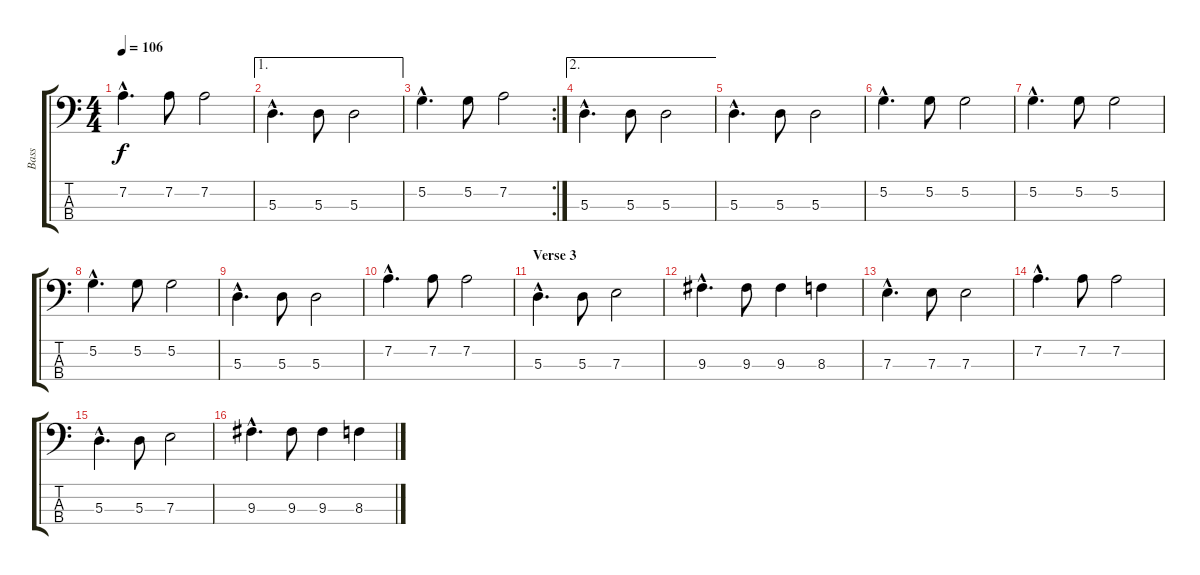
\track ("Bass" "Bass") {instrument acousticbass}
\staff {score tabs}
\tuning (G2 D2 A1 E1) {hide}
\ts (4 4)
\tempo 106
\clef f4
\ks c
7.2{hac}.4{d dy f} 7.2.8 7.2.2 |
\ae 1
5.3{hac}.4{d} 5.3.8 5.3.2 |
\rc 2
5.2{hac}.4{d} 5.2.8 7.2.2 |
\ae 2
5.3{hac}.4{d} 5.3.8 5.3.2 |
5.3{hac}.4{d} 5.3.8 5.3.2 |
5.2{hac}.4{d} 5.2.8 5.2.2 |
5.2{hac}.4{d} 5.2.8 5.2.2 |
5.2{hac}.4{d} 5.2.8 5.2.2 |
5.3{hac}.4{d} 5.3.8 5.3.2 |
7.2{hac}.4{d} 7.2.8 7.2.2 |
\section ("" "Verse 3")
5.3{hac}.4{d} 5.3.8 7.3.2 |
9.3{hac}.4{d} 9.3.8 9.3.4 8.3.4 |
7.3{hac}.4{d} 7.3.8 7.3.2 |
7.2{hac}.4{d} 7.2.8 7.2.2 |
5.3{hac}.4{d} 5.3.8 7.3.2 |
9.3{hac}.4{d} 9.3.8 9.3.4 8.3.4
